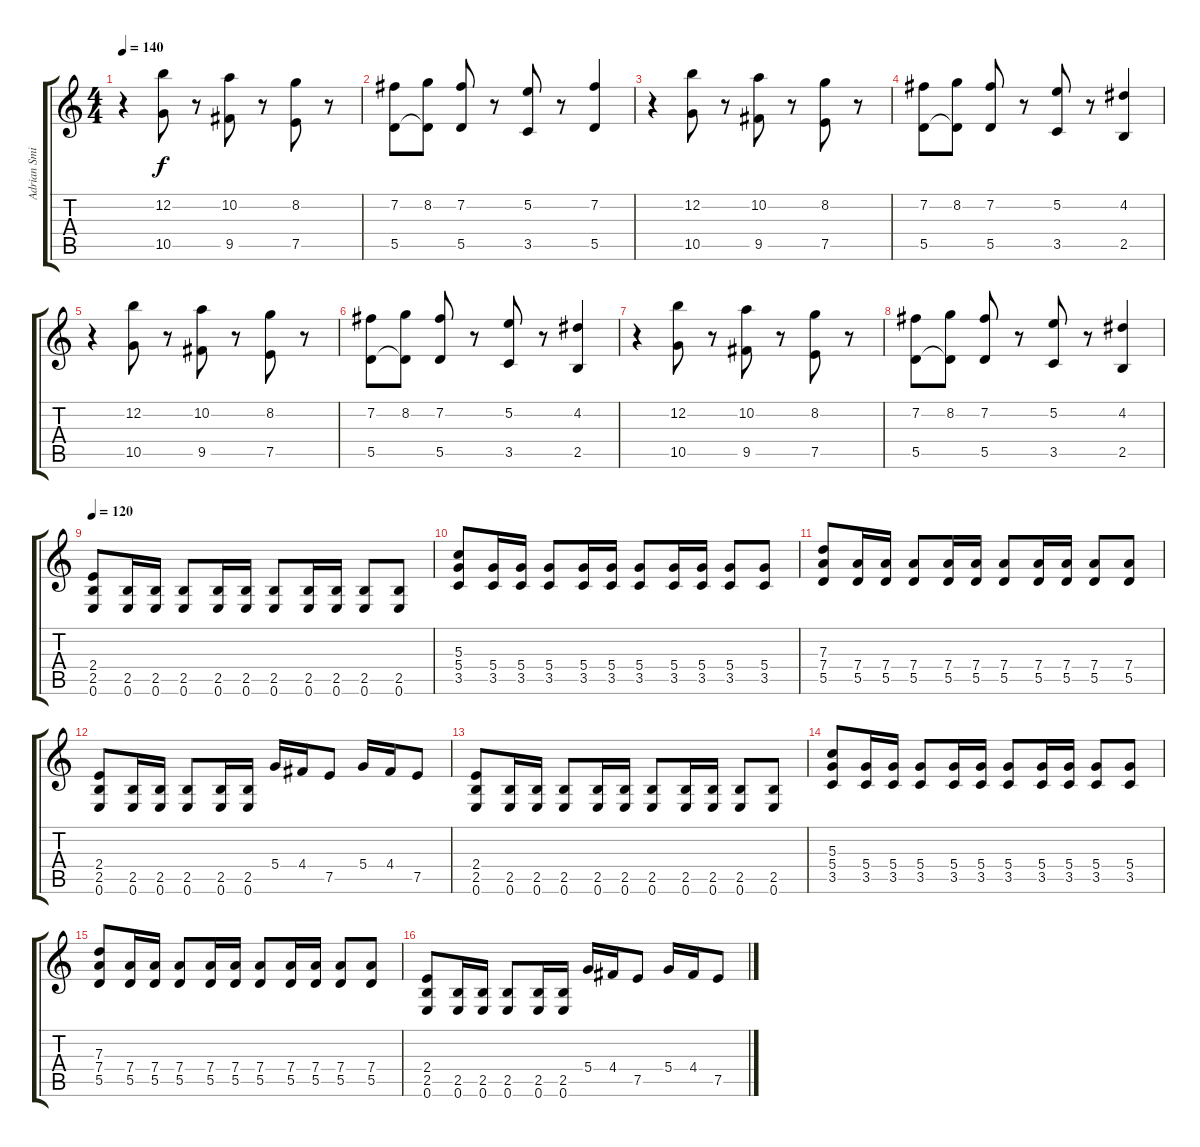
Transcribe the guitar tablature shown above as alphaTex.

\track ("Adrian Smith" "Adrian Smi") {instrument distortionguitar}
\staff {score tabs}
\tuning (E4 B3 G3 D3 A2 E2) {hide}
\ts (4 4)
\tempo 140
\clef g2
\ks c
r.4{dy f} (12.2 10.5).8 r.8 (10.2 9.5).8 r.8 (8.2 7.5).8 r.8 |
(7.2 5.5).8 (8.2 5.5{t}).8 (7.2 5.5).8 r.8 (5.2 3.5).8 r.8 (7.2 5.5).4 |
r.4 (12.2 10.5).8 r.8 (10.2 9.5).8 r.8 (8.2 7.5).8 r.8 |
(7.2 5.5).8 (8.2 5.5{t}).8 (7.2 5.5).8 r.8 (5.2 3.5).8 r.8 (4.2 2.5).4 |
r.4 (12.2 10.5).8 r.8 (10.2 9.5).8 r.8 (8.2 7.5).8 r.8 |
(7.2 5.5).8 (8.2 5.5{t}).8 (7.2 5.5).8 r.8 (5.2 3.5).8 r.8 (4.2 2.5).4 |
r.4 (12.2 10.5).8 r.8 (10.2 9.5).8 r.8 (8.2 7.5).8 r.8 |
(7.2 5.5).8 (8.2 5.5{t}).8 (7.2 5.5).8 r.8 (5.2 3.5).8 r.8 (4.2 2.5).4 |
\tempo 120
(2.4 2.5 0.6).8{volume 14 instrument distortionguitar} (2.5 0.6).16 (2.5 0.6).16 (2.5 0.6).8 (2.5 0.6).16 (2.5 0.6).16 (2.5 0.6).8 (2.5 0.6).16 (2.5 0.6).16 (2.5 0.6).8 (2.5 0.6).8 |
(5.3 5.4 3.5).8 (5.4 3.5).16 (5.4 3.5).16 (5.4 3.5).8 (5.4 3.5).16 (5.4 3.5).16 (5.4 3.5).8 (5.4 3.5).16 (5.4 3.5).16 (5.4 3.5).8 (5.4 3.5).8 |
(7.3 7.4 5.5).8 (7.4 5.5).16 (7.4 5.5).16 (7.4 5.5).8 (7.4 5.5).16 (7.4 5.5).16 (7.4 5.5).8 (7.4 5.5).16 (7.4 5.5).16 (7.4 5.5).8 (7.4 5.5).8 |
(2.4 2.5 0.6).8 (2.5 0.6).16 (2.5 0.6).16 (2.5 0.6).8 (2.5 0.6).16 (2.5 0.6).16 5.4.16 4.4.16 7.5.8 5.4.16 4.4.16 7.5.8 |
(2.4 2.5 0.6).8 (2.5 0.6).16 (2.5 0.6).16 (2.5 0.6).8 (2.5 0.6).16 (2.5 0.6).16 (2.5 0.6).8 (2.5 0.6).16 (2.5 0.6).16 (2.5 0.6).8 (2.5 0.6).8 |
(5.3 5.4 3.5).8 (5.4 3.5).16 (5.4 3.5).16 (5.4 3.5).8 (5.4 3.5).16 (5.4 3.5).16 (5.4 3.5).8 (5.4 3.5).16 (5.4 3.5).16 (5.4 3.5).8 (5.4 3.5).8 |
(7.3 7.4 5.5).8 (7.4 5.5).16 (7.4 5.5).16 (7.4 5.5).8 (7.4 5.5).16 (7.4 5.5).16 (7.4 5.5).8 (7.4 5.5).16 (7.4 5.5).16 (7.4 5.5).8 (7.4 5.5).8 |
(2.4 2.5 0.6).8 (2.5 0.6).16 (2.5 0.6).16 (2.5 0.6).8 (2.5 0.6).16 (2.5 0.6).16 5.4.16 4.4.16 7.5.8 5.4.16 4.4.16 7.5.8
